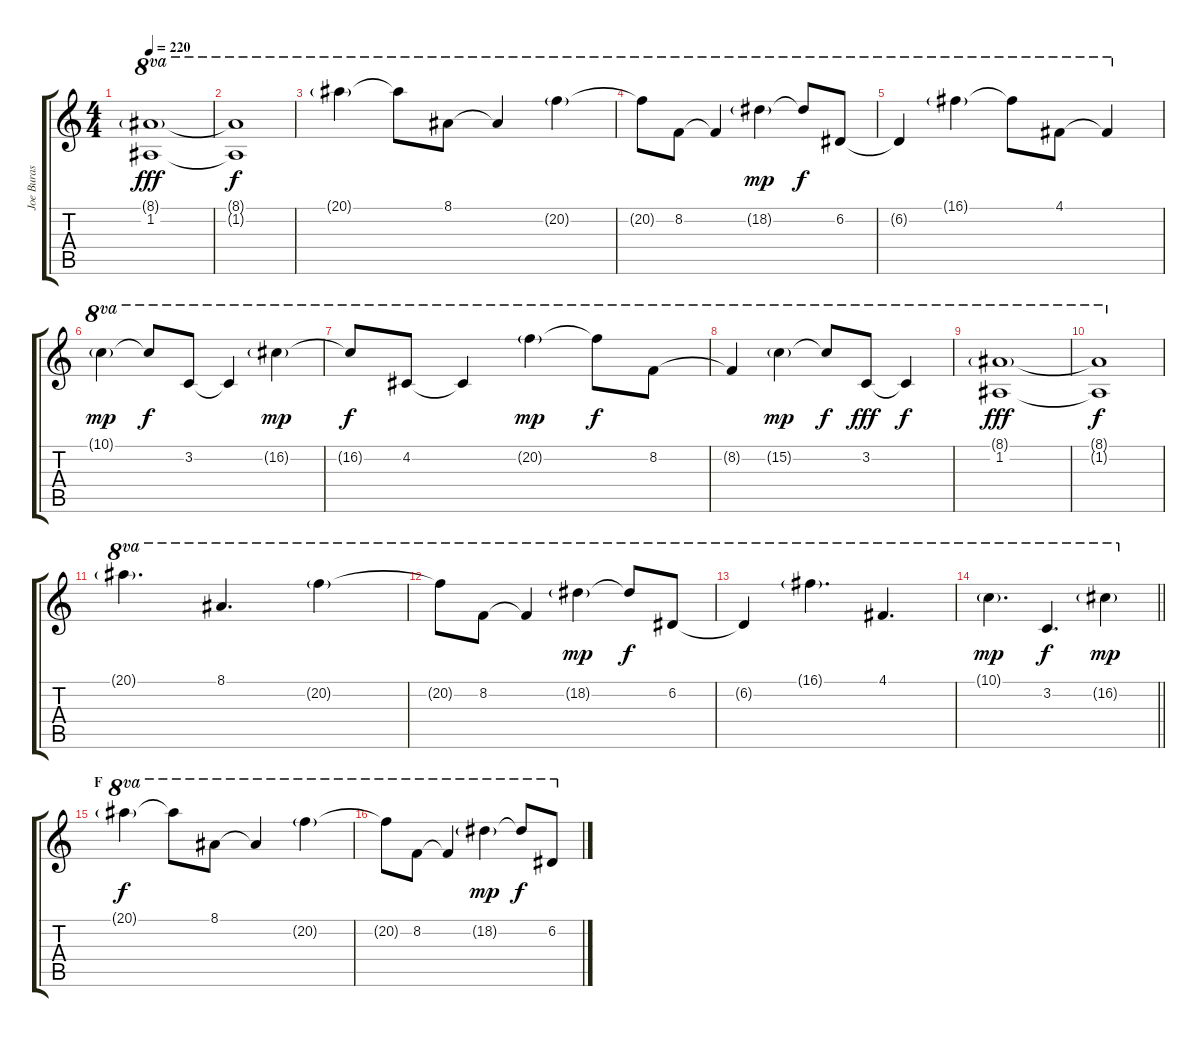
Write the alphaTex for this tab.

\track ("Joe Buras - Keys" "Joe Buras ") {instrument pad1newage}
\staff {score tabs}
\tuning (D5 A4 F4 C4 G3 D3) {hide}
\ts (4 4)
\tempo 220
\clef g2
\ks c
(8.1{g} 1.2).1{ot 8va dy fff} |
(8.1{t} 1.2{t}).1{ot 8va dy f} |
20.1{g}.4{ot 8va} 20.1{t}.8{ot 8va} 8.1.8{ot 8va} 8.1{t}.4{ot 8va} 20.2{g}.4{ot 8va} |
20.2{t}.8{ot 8va} 8.2.8{ot 8va} 8.2{t}.4{ot 8va} 18.2{g}.4{ot 8va dy mp} 18.2{t}.8{ot 8va dy f} 6.2.8{ot 8va} |
6.2{t}.4{ot 8va} 16.1{g}.4{ot 8va} 16.1{t}.8{ot 8va} 4.1.8{ot 8va} 4.1{t}.4{ot 8va} |
10.1{g}.4{ot 8va dy mp} 10.1{t}.8{ot 8va dy f} 3.2.8{ot 8va} 3.2{t}.4{ot 8va} 16.2{g}.4{ot 8va dy mp} |
16.2{t}.8{ot 8va dy f} 4.2.8{ot 8va} 4.2{t}.4{ot 8va} 20.2{g}.4{ot 8va dy mp} 20.2{t}.8{ot 8va dy f} 8.2.8{ot 8va} |
8.2{t}.4{ot 8va} 15.2{g}.4{ot 8va dy mp} 15.2{t}.8{ot 8va dy f} 3.2.8{ot 8va dy fff} 3.2{t}.4{ot 8va dy f} |
(8.1{g} 1.2).1{ot 8va dy fff} |
(8.1{t} 1.2{t}).1{ot 8va dy f} |
20.1{g}.4{d ot 8va} 8.1.4{d ot 8va} 20.2{g}.4{ot 8va} |
20.2{t}.8{ot 8va} 8.2.8{ot 8va} 8.2{t}.4{ot 8va} 18.2{g}.4{ot 8va dy mp} 18.2{t}.8{ot 8va dy f} 6.2.8{ot 8va} |
6.2{t}.4{ot 8va} 16.1{g}.4{d ot 8va} 4.1.4{d ot 8va} |
\barLineRight lightlight
10.1{g}.4{d ot 8va dy mp} 3.2.4{d ot 8va dy f} 16.2{g}.4{ot 8va dy mp} |
\section ("" "F")
20.1{g}.4{ot 8va dy f} 20.1{t}.8{ot 8va} 8.1.8{ot 8va} 8.1{t}.4{ot 8va} 20.2{g}.4{ot 8va} |
20.2{t}.8{ot 8va} 8.2.8{ot 8va} 8.2{t}.4{ot 8va} 18.2{g}.4{ot 8va dy mp} 18.2{t}.8{ot 8va dy f} 6.2.8{ot 8va}
